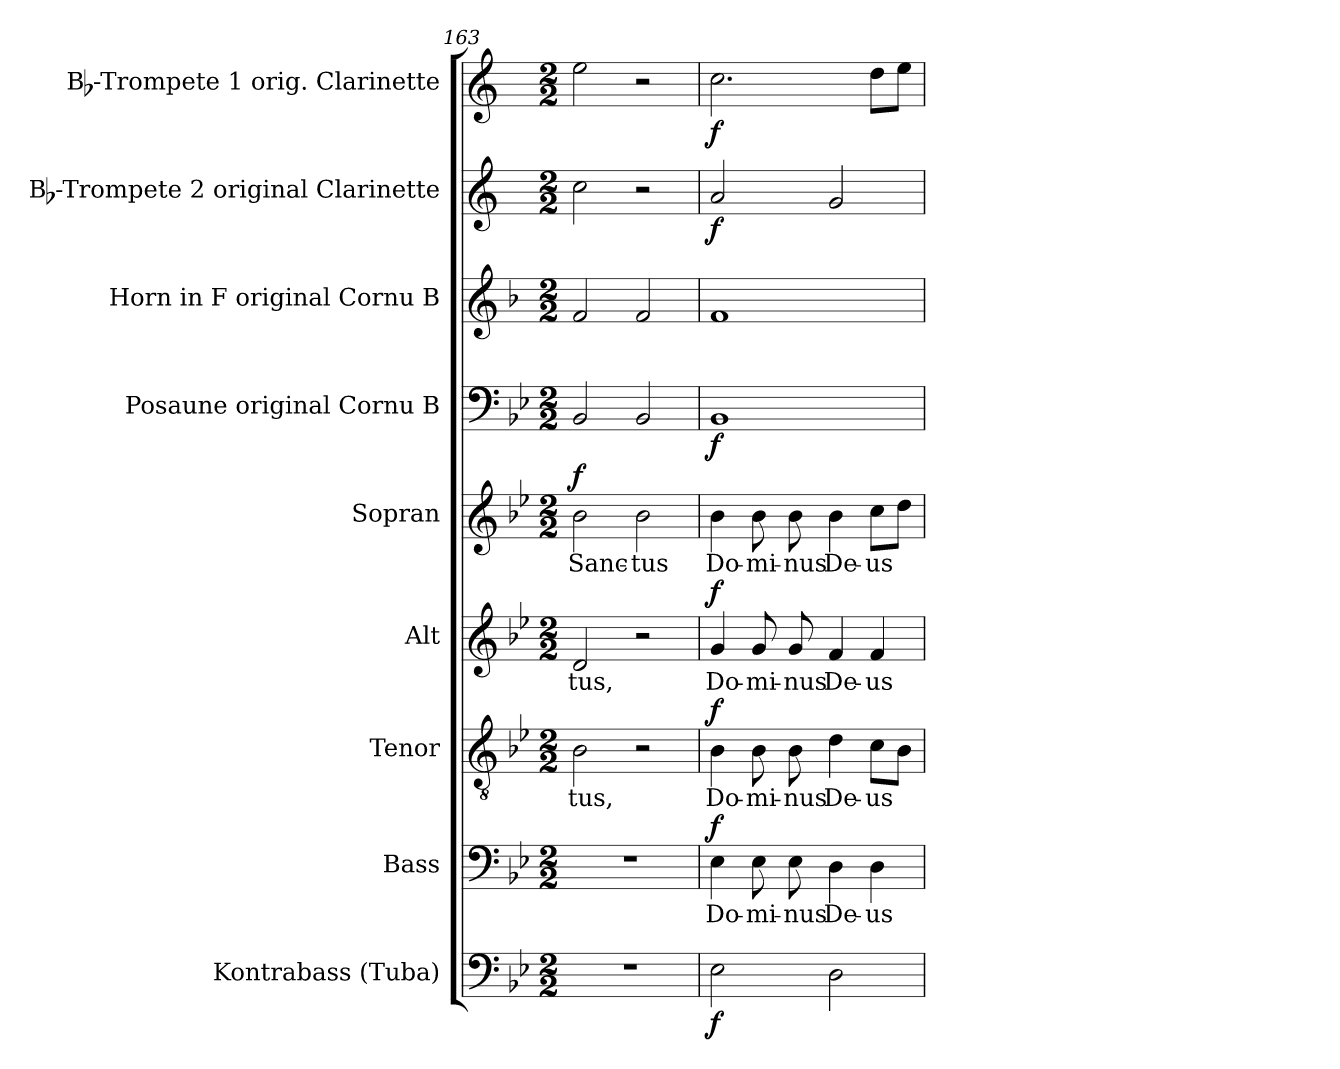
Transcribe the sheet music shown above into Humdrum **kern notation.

**kern	**dynam	**kern	**text	**dynam	**kern	**text	**dynam	**kern	**text	**dynam	**kern	**text	**dynam	**kern	**dynam	**kern	**kern	**dynam	**kern	**dynam
*part9	*part9	*part8	*part8	*part8	*part7	*part7	*part7	*part6	*part6	*part6	*part5	*part5	*part5	*part4	*part4	*part3	*part2	*part2	*part1	*part1
*staff9	*staff9	*staff8	*staff8	*staff8	*staff7	*staff7	*staff7	*staff6	*staff6	*staff6	*staff5	*staff5	*staff5	*staff4	*staff4	*staff3	*staff2	*staff2	*staff1	*staff1
*I"Kontrabass (Tuba)	*	*I"Bass	*	*	*I"Tenor	*	*	*I"Alt	*	*	*I"Sopran	*	*	*I"Posaune original Cornu B	*	*I"Horn in F original Cornu B	*I"Bb-Trompete 2 original Clarinette	*	*I"Bb-Trompete 1 orig. Clarinette	*
*I'Kb.	*	*I'B.	*	*	*I'T.	*	*	*I'A.	*	*	*I'S.	*	*	*I'Pos.	*	*I'Hrn.	*I'Bb Trp. 2	*	*I'Bb Trp. 1	*
!!LO:PB:g=z
*clefF4	*	*clefF4	*	*	*clefGv2	*	*	*clefG2	*	*	*clefG2	*	*	*clefF4	*	*clefG2	*clefG2	*	*clefG2	*
*ITrd7c12	*	*	*	*	*	*	*	*	*	*	*	*	*	*	*	*ITrd4c7	*ITrd1c2	*	*ITrd1c2	*
*k[b-e-]	*	*k[b-e-]	*	*	*k[b-e-]	*	*	*k[b-e-]	*	*	*k[b-e-]	*	*	*k[b-e-]	*	*k[b-e-]	*k[b-e-]	*	*k[b-e-]	*
*B-:	*	*B-:	*	*	*B-:	*	*	*B-:	*	*	*B-:	*	*	*B-:	*	*B-:	*B-:	*	*B-:	*
*M2/2	*	*M2/2	*	*	*M2/2	*	*	*M2/2	*	*	*M2/2	*	*	*M2/2	*	*M2/2	*M2/2	*	*M2/2	*
=163	=163	=163	=163	=163	=163	=163	=163	=163	=163	=163	=163	=163	=163	=163	=163	=163	=163	=163	=163	=163
!	!	!	!	!	!	!LO:LY:b	!	!	!LO:LY:b	!	!	!LO:LY:b	!LO:DY:a	!	!	!	!	!	!	!
1r	.	1r	.	.	2B-\	-tus,	.	2d/	-tus,	.	2b-\	Sanc-	f	2BB-/	.	2B-/	2b-\	.	2dd\	.
!	!	!	!	!	!	!	!	!	!	!	!	!LO:LY:b	!	!	!	!	!	!	!	!
.	.	.	.	.	2r	.	.	2r	.	.	2b-\	-tus	.	2BB-/	.	2B-/	2r	.	2r	.
=164	=164	=164	=164	=164	=164	=164	=164	=164	=164	=164	=164	=164	=164	=164	=164	=164	=164	=164	=164	=164
!	!LO:DY:b	!	!LO:LY:b	!LO:DY:a	!	!LO:LY:b	!LO:DY:a	!	!LO:LY:b	!LO:DY:a	!	!LO:LY:b	!	!	!LO:DY:b	!	!	!LO:DY:b	!	!LO:DY:b
2EE-\	f	4E-\	Do-	f	4B-\	Do-	f	4g/	Do-	f	4b-\	Do-	.	1BB-	f	1B-	2g/	f	2.b-\	f
!	!	!	!LO:LY:b	!	!	!LO:LY:b	!	!	!LO:LY:b	!	!	!LO:LY:b	!	!	!	!	!	!	!	!
.	.	8E-\	-mi-	.	8B-\	-mi-	.	8g/	-mi-	.	8b-\	-mi-	.	.	.	.	.	.	.	.
!	!	!	!LO:LY:b	!	!	!LO:LY:b	!	!	!LO:LY:b	!	!	!LO:LY:b	!	!	!	!	!	!	!	!
.	.	8E-\	-nus	.	8B-\	-nus	.	8g/	-nus	.	8b-\	-nus	.	.	.	.	.	.	.	.
!	!	!	!LO:LY:b	!	!	!LO:LY:b	!	!	!LO:LY:b	!	!	!LO:LY:b	!	!	!	!	!	!	!	!
2DD\	.	4D\	De-	.	4d\	De-	.	4f/	De-	.	4b-\	De-	.	.	.	.	2f/	.	.	.
!	!	!	!LO:LY:b	!	!	!LO:LY:b	!	!	!LO:LY:b	!	!	!LO:LY:b	!	!	!	!	!	!	!	!
.	.	4D\	-us	.	8c\L	-us	.	4f/	-us	.	8cc\L	-us	.	.	.	.	.	.	8cc\L	.
.	.	.	.	.	8B-\J	.	.	.	.	.	8dd\J	.	.	.	.	.	.	.	8dd\J	.
=	=	=	=	=	=	=	=	=	=	=	=	=	=	=	=	=	=	=	=	=
*-	*-	*-	*-	*-	*-	*-	*-	*-	*-	*-	*-	*-	*-	*-	*-	*-	*-	*-	*-	*-
